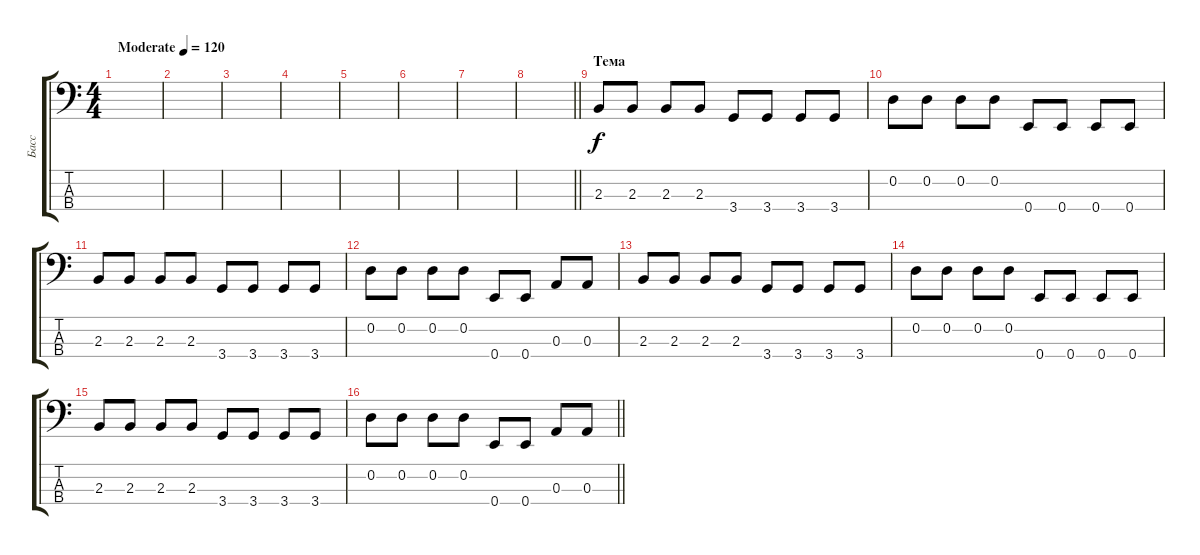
\track ("Басс" "Басс") {instrument electricbassfinger}
\staff {score tabs}
\tuning (G2 D2 A1 E1) {hide}
\ts (4 4)
\tempo (120 "Moderate")
\clef f4
\ks c
|
|
|
|
|
|
|
\barLineRight lightlight
|
\section ("" "Тема")
2.3.8 2.3.8 2.3.8 2.3.8 3.4.8 3.4.8 3.4.8 3.4.8 |
0.2.8 0.2.8 0.2.8 0.2.8 0.4.8 0.4.8 0.4.8 0.4.8 |
2.3.8 2.3.8 2.3.8 2.3.8 3.4.8 3.4.8 3.4.8 3.4.8 |
0.2.8 0.2.8 0.2.8 0.2.8 0.4.8 0.4.8 0.3.8 0.3.8 |
2.3.8 2.3.8 2.3.8 2.3.8 3.4.8 3.4.8 3.4.8 3.4.8 |
0.2.8 0.2.8 0.2.8 0.2.8 0.4.8 0.4.8 0.4.8 0.4.8 |
2.3.8 2.3.8 2.3.8 2.3.8 3.4.8 3.4.8 3.4.8 3.4.8 |
\barLineRight lightlight
0.2.8 0.2.8 0.2.8 0.2.8 0.4.8 0.4.8 0.3.8 0.3.8
